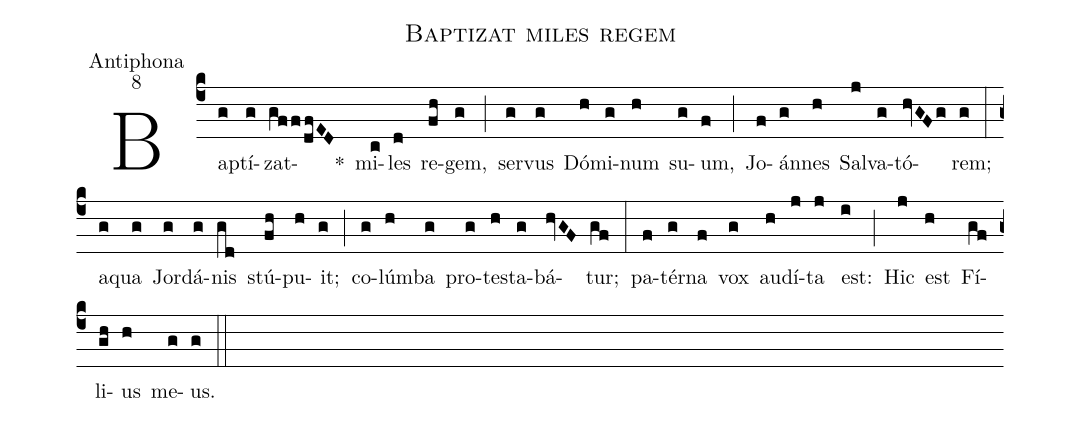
name:Baptizat miles regem;
office-part:Antiphona;
mode:8;
%%
(c4) Bap(g)tí(g)zat(gff/dfED)(/) *() mi(c)les(d) re(fh)gem,(g) (;) ser(g)vus(g) Dó(h)mi(g)num(h) su(g)um,(f) (;) Jo(f)án(g)nes(h) Sal(j)va(g)tó(hvGFg)rem;(g) (:) a(g)qua(g) Jor(g)dá(g)nis(gd) stú(fh)pu(h)it;(g) (;) co(g)lúm(h)ba(g) pro(g)tes(h)ta(g)bá(hvGF)tur;(gf) (:) pa(f)tér(g)na(f) vox(g) au(h)dí(j)ta(j) est:(i) (;) Hic(j) est(h) Fí(gf)li(gh)us(h) me(g)us.(g) (::)
